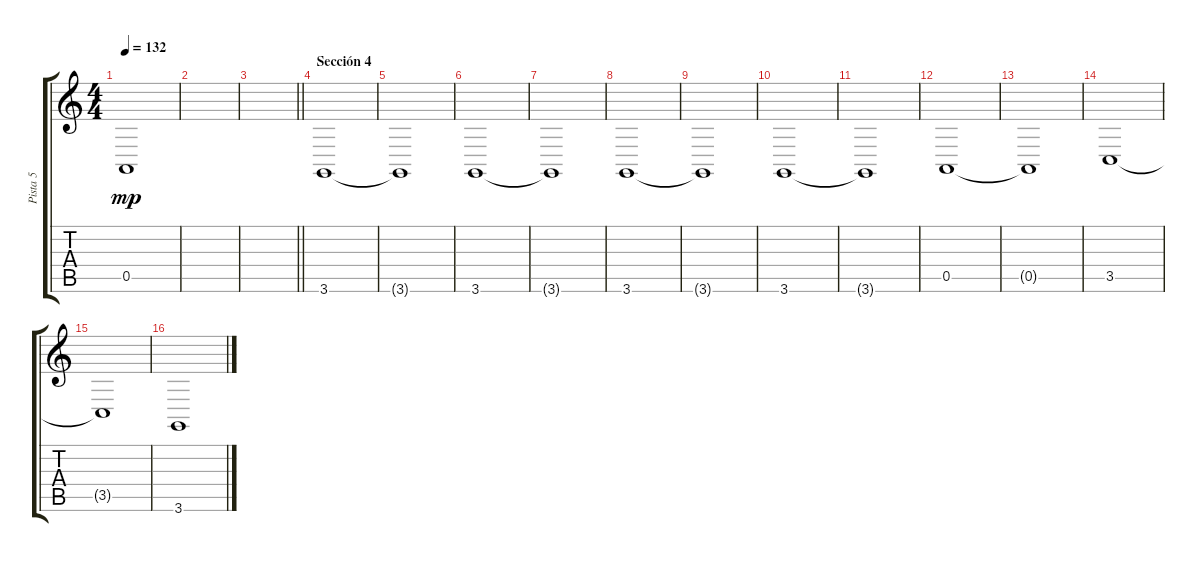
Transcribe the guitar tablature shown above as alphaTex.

\track ("Pista 5" "Pista 5") {instrument stringensemble2}
\staff {score tabs}
\tuning (E4 B3 G3 D3 A2 E2) {hide}
\ts (4 4)
\tempo 132
\clef g2
\ks c
0.5{t}.1{dy mp} |
|
\barLineRight lightlight
|
\section ("" "Sección 4")
3.6.1 |
3.6{t}.1 |
3.6.1 |
3.6{t}.1 |
3.6.1 |
3.6{t}.1 |
3.6.1 |
3.6{t}.1 |
0.5.1 |
0.5{t}.1 |
3.5.1 |
3.5{t}.1 |
3.6.1
